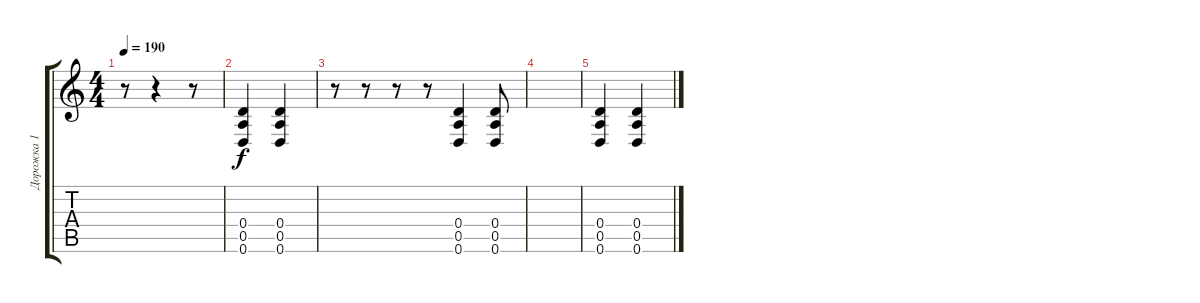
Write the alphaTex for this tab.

\track ("Дорожка 1" "Дорожка 1") {instrument overdrivenguitar}
\staff {score tabs}
\tuning (E4 B3 G3 D3 A2 D2) {hide}
\ts (4 4)
\tempo 190
\clef g2
\ks c
r.8{dy f} r.4 r.8 |
(0.4 0.5 0.6).4 (0.4 0.5 0.6).4 |
r.8 r.8 r.8 r.8 (0.4 0.5 0.6).4 (0.4 0.5 0.6).8 |
|
(0.4 0.5 0.6).4 (0.4 0.5 0.6).4
